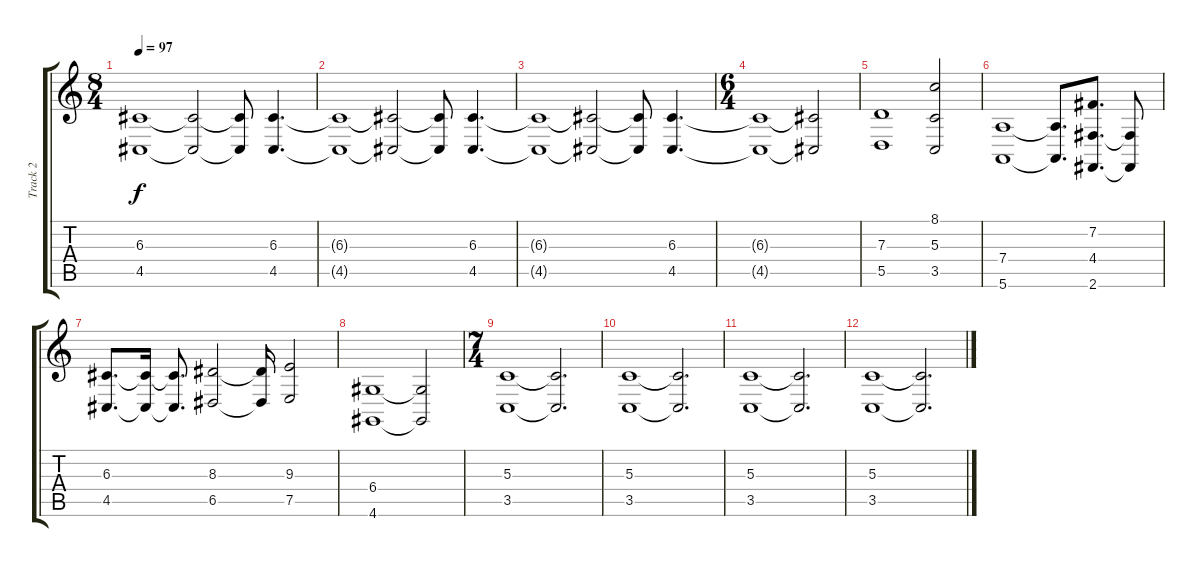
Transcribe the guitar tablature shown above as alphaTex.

\track ("Track 2" "Track 2") {instrument synthstrings2}
\staff {score tabs}
\tuning (E4 B3 G3 D3 A2 E2) {hide}
\ts (8 4)
\tempo 97
\clef g2
\ks c
(6.3{t} 4.5{t}).1{dy f} (6.3{t} 4.5{t}).2 (6.3{t} 4.5{t}).8 (6.3 4.5).4{d} |
(6.3{t} 4.5{t}).1 (6.3{t} 4.5{t}).2 (6.3{t} 4.5{t}).8 (6.3 4.5).4{d} |
(6.3{t} 4.5{t}).1 (6.3{t} 4.5{t}).2 (6.3{t} 4.5{t}).8 (6.3 4.5).4{d} |
\ts (6 4)
(6.3{t} 4.5{t}).1 (6.3{t} 4.5{t}).2 |
(7.3 5.5).1 (8.1 5.3 3.5).2 |
(7.4 5.6).1 (7.4{t} 5.6{t}).8{d} (7.2 4.4 2.6).8{d} (4.4{t} 2.6{t}).8 |
(6.3 4.5).8{d} (6.3{t} 4.5{t}).16 (6.3{t} 4.5{t}).8{d} (8.3 6.5).2 (8.3{t} 6.5{t}).16 (9.3 7.5).2 |
(6.4 4.6).1 (6.4{t} 4.6{t}).2 |
\ts (7 4)
(5.3 3.5).1 (5.3{t} 3.5{t}).2{d} |
(5.3 3.5).1 (5.3{t} 3.5{t}).2{d} |
(5.3 3.5).1 (5.3{t} 3.5{t}).2{d} |
(5.3 3.5).1 (5.3{t} 3.5{t}).2{d}
